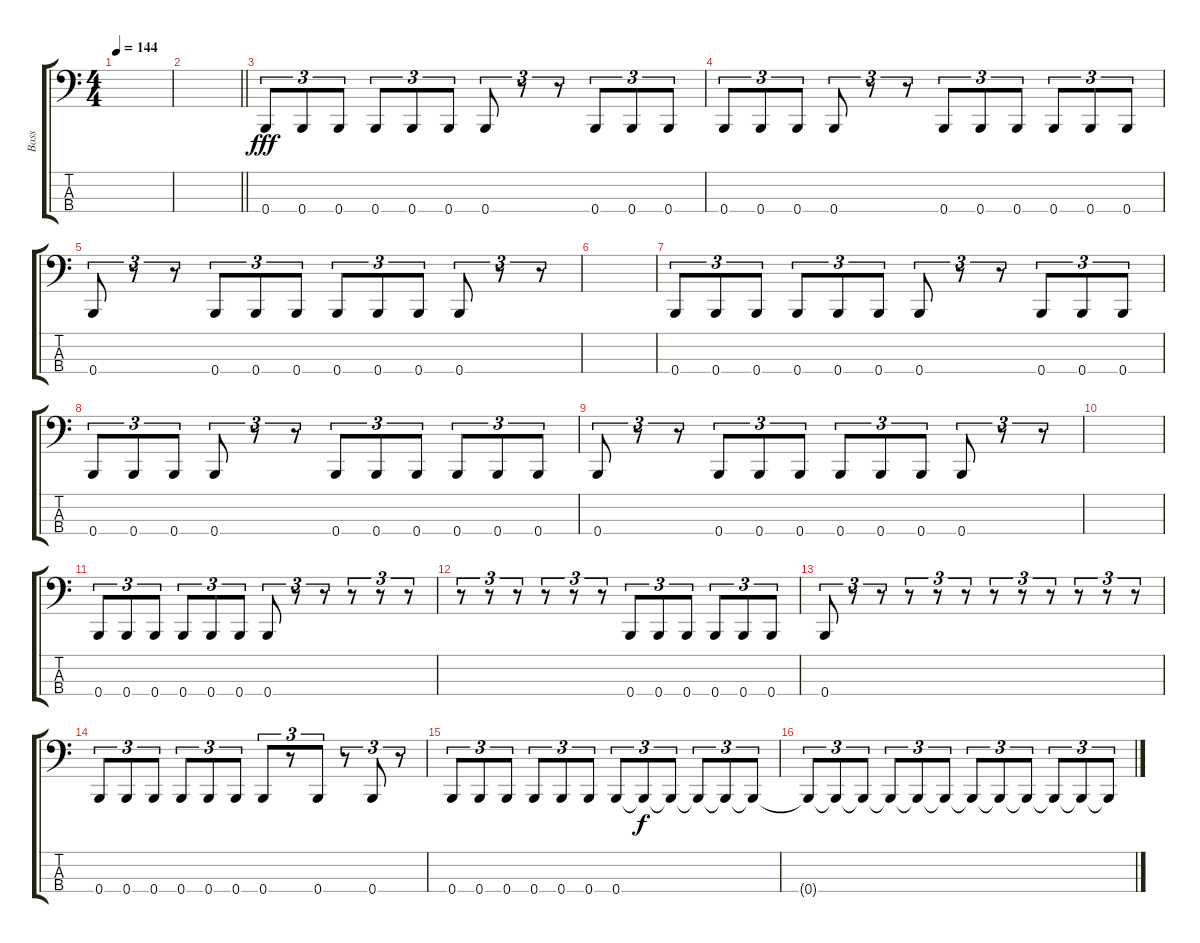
\track ("Bass" "Bass") {instrument electricbassfinger}
\staff {score tabs}
\tuning (E2 B1 Gb1 B0) {hide}
\ts (4 4)
\tempo 144
\clef f4
\ks c
|
\barLineRight lightlight
|
0.4.8{tu (3 2) dy fff volume 16} 0.4.8{tu (3 2)} 0.4.8{tu (3 2)} 0.4.8{tu (3 2)} 0.4.8{tu (3 2)} 0.4.8{tu (3 2)} 0.4.8{tu (3 2)} r.8{tu (3 2)} r.8{tu (3 2)} 0.4.8{tu (3 2)} 0.4.8{tu (3 2)} 0.4.8{tu (3 2)} |
0.4.8{tu (3 2)} 0.4.8{tu (3 2)} 0.4.8{tu (3 2)} 0.4.8{tu (3 2)} r.8{tu (3 2)} r.8{tu (3 2)} 0.4.8{tu (3 2)} 0.4.8{tu (3 2)} 0.4.8{tu (3 2)} 0.4.8{tu (3 2)} 0.4.8{tu (3 2)} 0.4.8{tu (3 2)} |
0.4.8{tu (3 2)} r.8{tu (3 2)} r.8{tu (3 2)} 0.4.8{tu (3 2)} 0.4.8{tu (3 2)} 0.4.8{tu (3 2)} 0.4.8{tu (3 2)} 0.4.8{tu (3 2)} 0.4.8{tu (3 2)} 0.4.8{tu (3 2)} r.8{tu (3 2)} r.8{tu (3 2)} |
|
0.4.8{tu (3 2)} 0.4.8{tu (3 2)} 0.4.8{tu (3 2)} 0.4.8{tu (3 2)} 0.4.8{tu (3 2)} 0.4.8{tu (3 2)} 0.4.8{tu (3 2)} r.8{tu (3 2)} r.8{tu (3 2)} 0.4.8{tu (3 2)} 0.4.8{tu (3 2)} 0.4.8{tu (3 2)} |
0.4.8{tu (3 2)} 0.4.8{tu (3 2)} 0.4.8{tu (3 2)} 0.4.8{tu (3 2)} r.8{tu (3 2)} r.8{tu (3 2)} 0.4.8{tu (3 2)} 0.4.8{tu (3 2)} 0.4.8{tu (3 2)} 0.4.8{tu (3 2)} 0.4.8{tu (3 2)} 0.4.8{tu (3 2)} |
0.4.8{tu (3 2)} r.8{tu (3 2)} r.8{tu (3 2)} 0.4.8{tu (3 2)} 0.4.8{tu (3 2)} 0.4.8{tu (3 2)} 0.4.8{tu (3 2)} 0.4.8{tu (3 2)} 0.4.8{tu (3 2)} 0.4.8{tu (3 2)} r.8{tu (3 2)} r.8{tu (3 2)} |
|
0.4.8{tu (3 2)} 0.4.8{tu (3 2)} 0.4.8{tu (3 2)} 0.4.8{tu (3 2)} 0.4.8{tu (3 2)} 0.4.8{tu (3 2)} 0.4.8{tu (3 2)} r.8{tu (3 2)} r.8{tu (3 2)} r.8{tu (3 2)} r.8{tu (3 2)} r.8{tu (3 2)} |
r.8{tu (3 2)} r.8{tu (3 2)} r.8{tu (3 2)} r.8{tu (3 2)} r.8{tu (3 2)} r.8{tu (3 2)} 0.4.8{tu (3 2)} 0.4.8{tu (3 2)} 0.4.8{tu (3 2)} 0.4.8{tu (3 2)} 0.4.8{tu (3 2)} 0.4.8{tu (3 2)} |
0.4.8{tu (3 2)} r.8{tu (3 2)} r.8{tu (3 2)} r.8{tu (3 2)} r.8{tu (3 2)} r.8{tu (3 2)} r.8{tu (3 2)} r.8{tu (3 2)} r.8{tu (3 2)} r.8{tu (3 2)} r.8{tu (3 2)} r.8{tu (3 2)} |
0.4.8{tu (3 2)} 0.4.8{tu (3 2)} 0.4.8{tu (3 2)} 0.4.8{tu (3 2)} 0.4.8{tu (3 2)} 0.4.8{tu (3 2)} 0.4.8{tu (3 2)} r.8{tu (3 2)} 0.4.8{tu (3 2)} r.8{tu (3 2)} 0.4.8{tu (3 2)} r.8{tu (3 2)} |
0.4.8{tu (3 2)} 0.4.8{tu (3 2)} 0.4.8{tu (3 2)} 0.4.8{tu (3 2)} 0.4.8{tu (3 2)} 0.4.8{tu (3 2)} 0.4.8{tu (3 2)} 0.4{t}.8{tu (3 2) dy f} 0.4{t}.8{tu (3 2)} 0.4{t}.8{tu (3 2)} 0.4{t}.8{tu (3 2)} 0.4{t}.8{tu (3 2)} |
0.4{t}.8{tu (3 2)} 0.4{t}.8{tu (3 2)} 0.4{t}.8{tu (3 2)} 0.4{t}.8{tu (3 2)} 0.4{t}.8{tu (3 2)} 0.4{t}.8{tu (3 2)} 0.4{t}.8{tu (3 2)} 0.4{t}.8{tu (3 2)} 0.4{t}.8{tu (3 2)} 0.4{t}.8{tu (3 2)} 0.4{t}.8{tu (3 2)} 0.4{t}.8{tu (3 2)}
